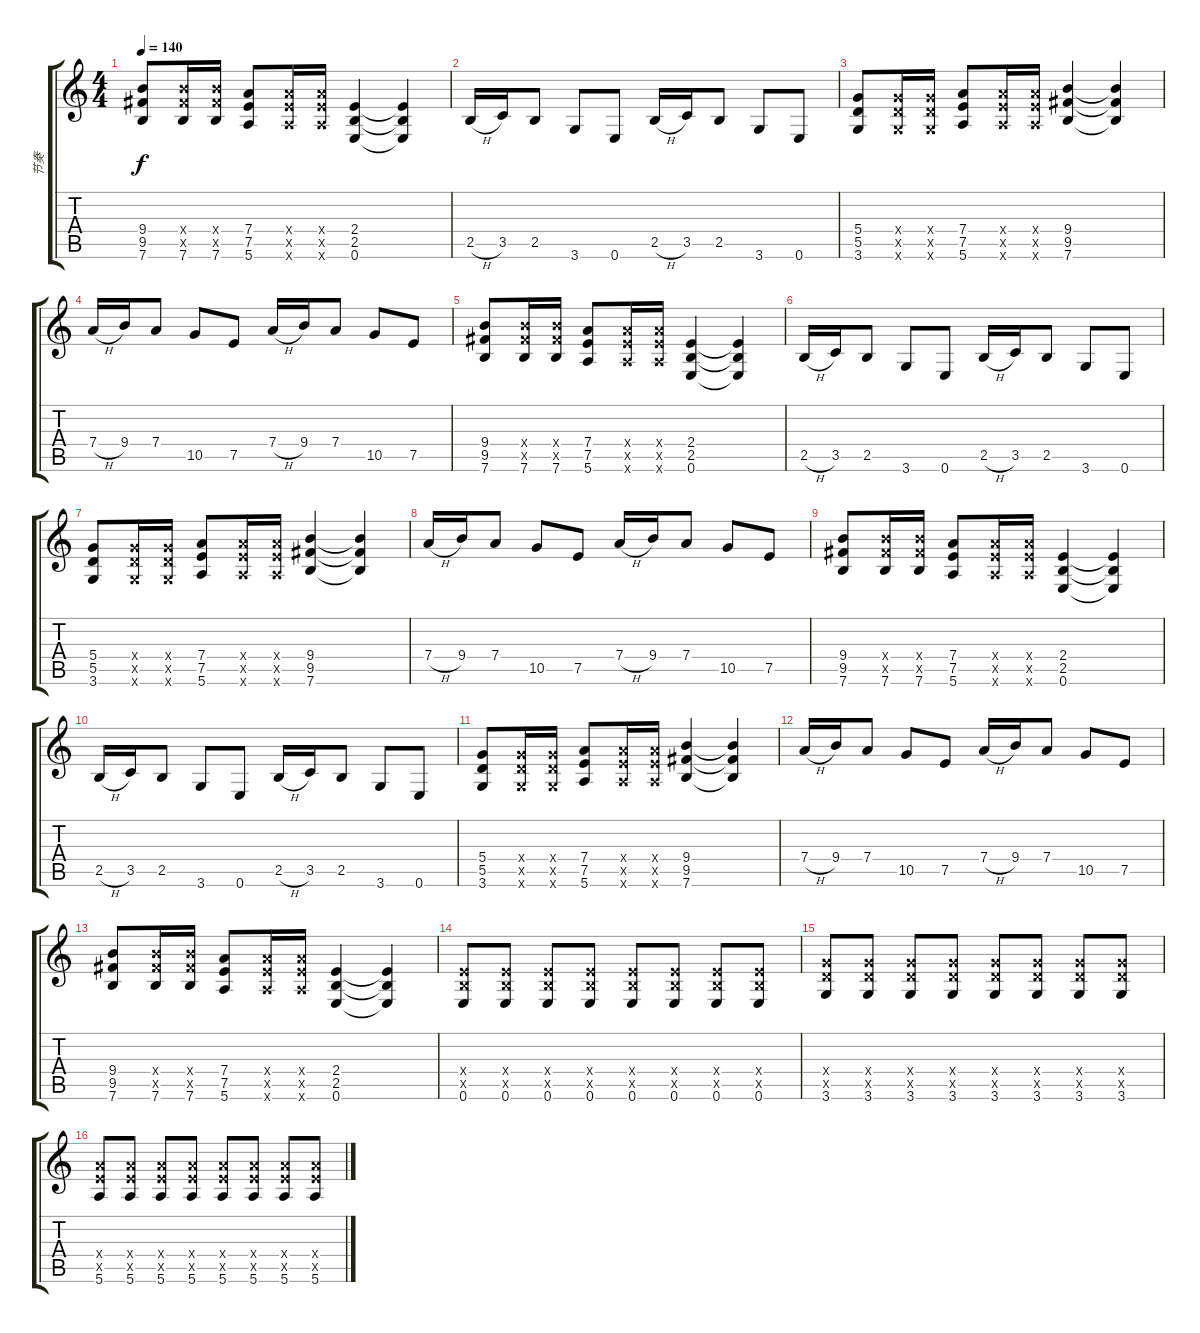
\track ("节奏" "节奏") {instrument overdrivenguitar}
\staff {score tabs}
\tuning (E4 B3 G3 D3 A2 E2) {hide}
\ts (4 4)
\tempo 140
\clef g2
\ks c
(9.4 9.5 7.6).8{dy f} (9.4{x} 9.5{x} 7.6).16 (9.4{x} 9.5{x} 7.6).16 (7.4 7.5 5.6).8 (7.4{x} 7.5{x} 5.6{x}).16 (7.4{x} 7.5{x} 5.6{x}).16 (2.4 2.5 0.6).4 (2.4{t} 2.5{t} 0.6{t}).4 |
2.5{h}.16 3.5.16 2.5.8 3.6.8 0.6.8 2.5{h}.16 3.5.16 2.5.8 3.6.8 0.6.8 |
(5.4 5.5 3.6).8 (5.4{x} 5.5{x} 3.6{x}).16 (5.4{x} 5.5{x} 3.6{x}).16 (7.4 7.5 5.6).8 (7.4{x} 7.5{x} 5.6{x}).16 (7.4{x} 7.5{x} 5.6{x}).16 (9.4 9.5 7.6).4 (9.4{t} 9.5{t} 7.6{t}).4 |
7.4{h}.16 9.4.16 7.4.8 10.5.8 7.5.8 7.4{h}.16 9.4.16 7.4.8 10.5.8 7.5.8 |
(9.4 9.5 7.6).8 (9.4{x} 9.5{x} 7.6).16 (9.4{x} 9.5{x} 7.6).16 (7.4 7.5 5.6).8 (7.4{x} 7.5{x} 5.6{x}).16 (7.4{x} 7.5{x} 5.6{x}).16 (2.4 2.5 0.6).4 (2.4{t} 2.5{t} 0.6{t}).4 |
2.5{h}.16 3.5.16 2.5.8 3.6.8 0.6.8 2.5{h}.16 3.5.16 2.5.8 3.6.8 0.6.8 |
(5.4 5.5 3.6).8 (5.4{x} 5.5{x} 3.6{x}).16 (5.4{x} 5.5{x} 3.6{x}).16 (7.4 7.5 5.6).8 (7.4{x} 7.5{x} 5.6{x}).16 (7.4{x} 7.5{x} 5.6{x}).16 (9.4 9.5 7.6).4 (9.4{t} 9.5{t} 7.6{t}).4 |
7.4{h}.16 9.4.16 7.4.8 10.5.8 7.5.8 7.4{h}.16 9.4.16 7.4.8 10.5.8 7.5.8 |
(9.4 9.5 7.6).8 (9.4{x} 9.5{x} 7.6).16 (9.4{x} 9.5{x} 7.6).16 (7.4 7.5 5.6).8 (7.4{x} 7.5{x} 5.6{x}).16 (7.4{x} 7.5{x} 5.6{x}).16 (2.4 2.5 0.6).4 (2.4{t} 2.5{t} 0.6{t}).4 |
2.5{h}.16 3.5.16 2.5.8 3.6.8 0.6.8 2.5{h}.16 3.5.16 2.5.8 3.6.8 0.6.8 |
(5.4 5.5 3.6).8 (5.4{x} 5.5{x} 3.6{x}).16 (5.4{x} 5.5{x} 3.6{x}).16 (7.4 7.5 5.6).8 (7.4{x} 7.5{x} 5.6{x}).16 (7.4{x} 7.5{x} 5.6{x}).16 (9.4 9.5 7.6).4 (9.4{t} 9.5{t} 7.6{t}).4 |
7.4{h}.16 9.4.16 7.4.8 10.5.8 7.5.8 7.4{h}.16 9.4.16 7.4.8 10.5.8 7.5.8 |
(9.4 9.5 7.6).8 (9.4{x} 9.5{x} 7.6).16 (9.4{x} 9.5{x} 7.6).16 (7.4 7.5 5.6).8 (7.4{x} 7.5{x} 5.6{x}).16 (7.4{x} 7.5{x} 5.6{x}).16 (2.4 2.5 0.6).4 (2.4{t} 2.5{t} 0.6{t}).4 |
(2.4{x} 2.5{x} 0.6).8 (2.4{x} 2.5{x} 0.6).8 (2.4{x} 2.5{x} 0.6).8 (2.4{x} 2.5{x} 0.6).8 (2.4{x} 2.5{x} 0.6).8 (2.4{x} 2.5{x} 0.6).8 (2.4{x} 2.5{x} 0.6).8 (2.4{x} 2.5{x} 0.6).8 |
(5.4{x} 5.5{x} 3.6).8 (5.4{x} 5.5{x} 3.6).8 (5.4{x} 5.5{x} 3.6).8 (5.4{x} 5.5{x} 3.6).8 (5.4{x} 5.5{x} 3.6).8 (5.4{x} 5.5{x} 3.6).8 (5.4{x} 5.5{x} 3.6).8 (5.4{x} 5.5{x} 3.6).8 |
(7.4{x} 7.5{x} 5.6).8 (7.4{x} 7.5{x} 5.6).8 (7.4{x} 7.5{x} 5.6).8 (7.4{x} 7.5{x} 5.6).8 (7.4{x} 7.5{x} 5.6).8 (7.4{x} 7.5{x} 5.6).8 (7.4{x} 7.5{x} 5.6).8 (7.4{x} 7.5{x} 5.6).8
